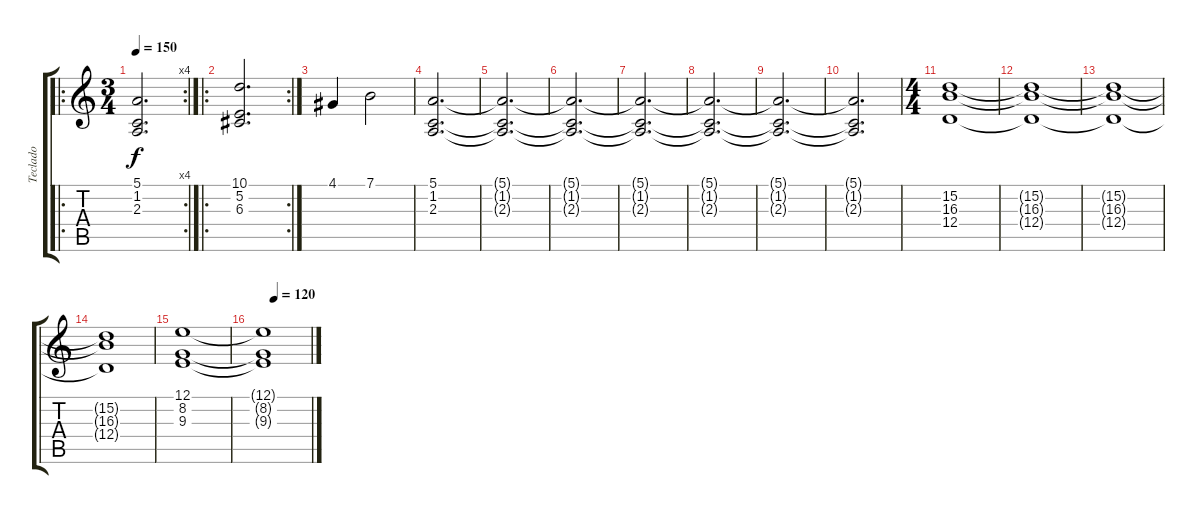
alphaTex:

\track ("Teclado" "Teclado") {instrument choiraahs}
\staff {score tabs}
\tuning (E4 B3 G3 D3 A2 E2) {hide}
\ro
\rc 4
\ts (3 4)
\tempo 150
\clef g2
\ks c
(5.1 1.2 2.3).2{d dy f} |
\ro
\rc 2
(10.1 5.2 6.3).2{d} |
4.1.4 7.1.2 |
(5.1 1.2 2.3).2{d} |
(5.1{t} 1.2{t} 2.3{t}).2{d} |
(5.1{t} 1.2{t} 2.3{t}).2{d} |
(5.1{t} 1.2{t} 2.3{t}).2{d} |
(5.1{t} 1.2{t} 2.3{t}).2{d} |
(5.1{t} 1.2{t} 2.3{t}).2{d} |
(5.1{t} 1.2{t} 2.3{t}).2{d} |
\ts (4 4)
(15.2 16.3 12.4).1 |
(15.2{t} 16.3{t} 12.4{t}).1 |
(15.2{t} 16.3{t} 12.4{t}).1 |
(15.2{t} 16.3{t} 12.4{t}).1 |
(12.1 8.2 9.3).1 |
\tempo (120 0.25)
(12.1{t} 8.2{t} 9.3{t}).1
